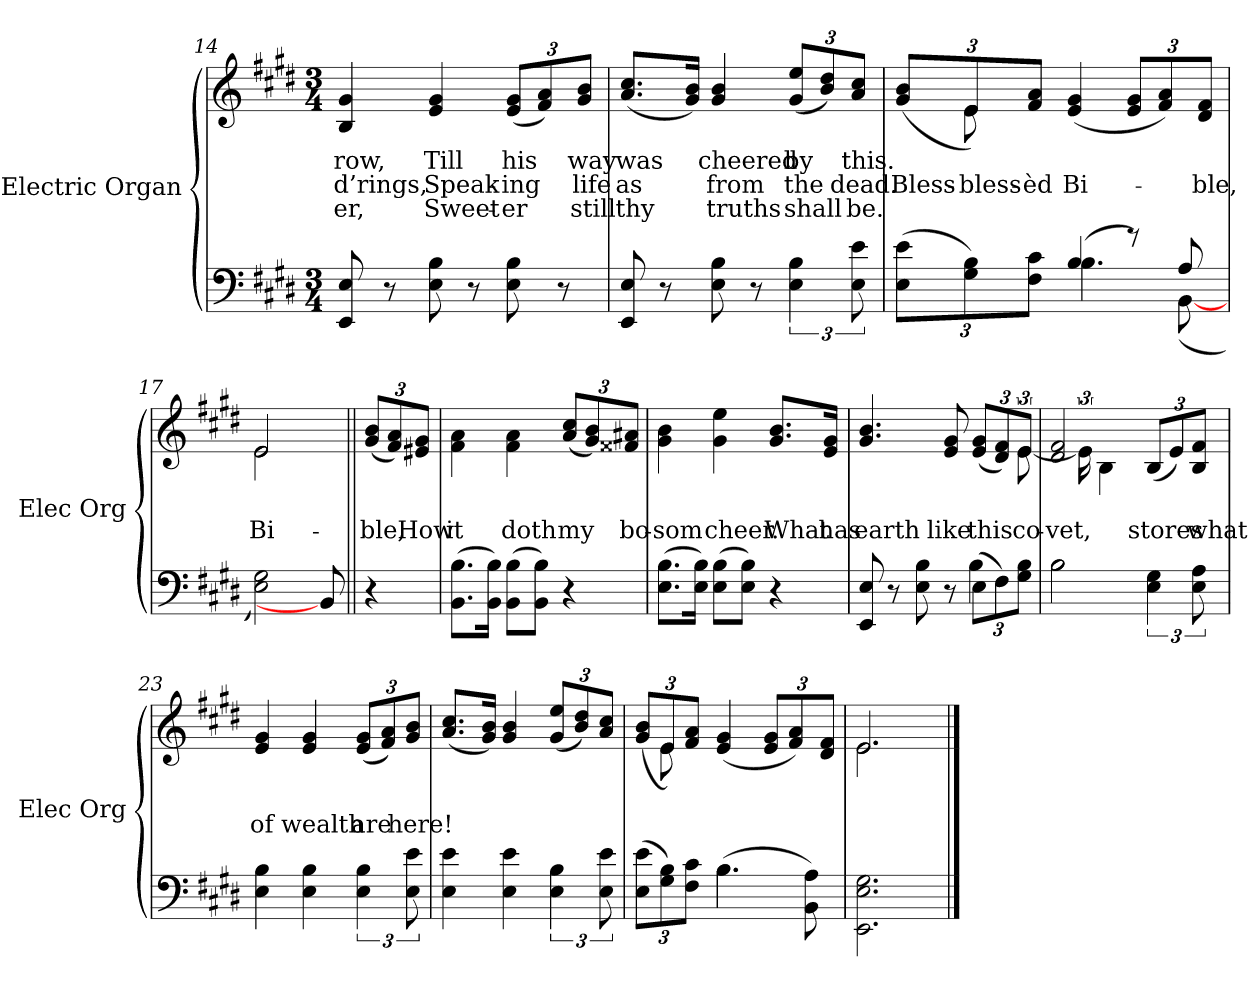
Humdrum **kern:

**kern	**kern	**text	**text	**text
*part2	*part1	*part1	*part1	*part1
*staff2	*staff1	*staff1	*staff1	*staff1
*I"Electric Organ	*I"Electric Organ	*	*	*
*I'Elec Org	*I'Elec Org	*	*	*
*clefF4	*clefG2	*	*	*
*k[f#c#g#d#]	*k[f#c#g#d#]	*	*	*
*E:	*E:	*	*	*
*M3/4	*M3/4	*	*	*
=14	=14	=14	=14	=14
8EE 8E	4B 4g#	-row,	-d’rings,	-er,
8r	.	.	.	.
8E 8B	4e 4g#	Till	Speak-	Sweet-
8r	.	.	.	.
8E 8B	(12e/ 12g#/L	his	-ing	-er
.	12f#/ 12a/)	.	.	.
8r	.	.	.	.
.	12g#/ 12b/J	way	life	still
=15	=15	=15	=15	=15
8EE 8E	(8.a/ 8.cc#/L	was	as	thy
8r	.	.	.	.
.	16g#/ 16b/Jk)	.	.	.
8E 8B	4g# 4b	cheered	from	truths
8r	.	.	.	.
6E 6B	(12g#/ 12ee/L	by	the	shall
.	12b/ 12dd#/)	.	.	.
12E 12e	12a/ 12cc#/J	this.	dead.	be.
=16	=16	=16	=16	=16
*^	*^	*	*	*
(12E\ 12e\L	4ryy	(12g#/ 12b/L	12ryy	.	Bless-	.
12G#\ 12B\)	.	12e/)	8e	.	bless-	.
12F#\ 12c#\J	.	12f#/ 12a/J	.	.	-èd	.
.	.	.	24%13ryy	.	.	.
(4B/	4.B	(4e 4g#	.	.	Bi-	.
8r)	.	12e/ 12g#/L	.	.	.	.
.	.	12f#/ 12a/)	.	.	.	.
8A/	([8BB	.	.	.	.	.
.	.	12d#/ 12f#/J	.	.	-ble,	.
*v	*v	*	*	*	*	*
=17	=17	=17	=17	=17	=17
2E 2G#)	2e/	2e	.	Bi-	.
8BB]	8ryy	8ryy	.	.	.
=18||	=18||	=18||	=18||	=18||	=18||
!	!LO:TX:t=Refrain	!	!	!	!
*	*v	*v	*	*	*
4r	(12g#/ 12b/L	.	-ble,	.
.	12f#/ 12a/)	.	.	.
.	12e#X/ 12g#/J	.	How	.
=19	=19	=19	=19	=19
(8.BB\ 8.B\L	4f#\ 4a\	.	it	.
16BB\ 16B\Jk)	.	.	.	.
(8BB\ 8B\L	4f#\ 4a\	.	doth	.
8BB\ 8B\J)	.	.	.	.
4r	(12a/ 12cc#/L	.	my	.
.	12g#/ 12b/)	.	.	.
.	12f##X/ 12a#X/J	.	bo-	.
=20	=20	=20	=20	=20
(8.E\ 8.B\L	4g#\ 4b\	.	-som	.
16E\ 16B\Jk)	.	.	.	.
(8E\ 8B\L	4g#\ 4ee\	.	cheer.	.
8E\ 8B\J)	.	.	.	.
4r	8.g#/ 8.b/L	.	What	.
.	16e/ 16g#/Jk	.	has	.
=21	=21	=21	=21	=21
*^	*^	*	*	*
8EE 8E	2ryy	4.g# 4.b	3%2ryy	.	earth	.
8r	.	.	.	.	.	.
8E 8B	.	.	.	.	.	.
8r	.	8e 8g#	.	.	like	.
(12E\L	4B	(12e/ 12g#/L	.	.	this	.
12F#\)	.	12d#/ 12f#/)	.	.	.	.
12G#\ 12B\J	.	12e/J	[12e	.	co-	.
=22	=22	=22	=22	=22	=22	=22
2B\	2B	2d# 2f#	24e]	.	-vet,	.
.	.	.	24%11ryy	.	.	.
6E 6G#	4ryy	(12B/L	4B	.	stores	.
.	.	12e/)	.	.	.	.
12E 12A	.	12B/ 12f#/J	.	.	what	.
*v	*v	*	*	*	*	*
*	*v	*v	*	*	*
=23	=23	=23	=23	=23
4E 4B	4e 4g#	.	of	.
4E 4B	4e 4g#	.	wealth	.
6E 6B	(12e/ 12g#/L	.	are	.
.	12f#/ 12a/)	.	.	.
12E 12e	12g#/ 12b/J	.	here!	.
=24	=24	=24	=24	=24
4E 4e	(8.a/ 8.cc#/L	.	.	.
.	16g#/ 16b/Jk)	.	.	.
4E 4e	4g# 4b	.	.	.
6E 6B	(12g#/ 12ee/L	.	.	.
.	12b/ 12dd#/)	.	.	.
12E 12e	12a/ 12cc#/J	.	.	.
=25	=25	=25	=25	=25
*^	*^	*	*	*
(12E\ 12e\L	4ryy	(12g#/ 12b/L	12ryy	.	.	.
12G#\ 12B\)	.	12e/)	8e	.	.	.
12F#\ 12c#\J	.	12f#/ 12a/J	.	.	.	.
.	.	.	24%13ryy	.	.	.
(4.B\	4.B	(4e/ 4g#/	.	.	.	.
.	.	12e/ 12g#/L	.	.	.	.
.	.	12f#/ 12a/)	.	.	.	.
8BB 8A)	8ryy	.	.	.	.	.
.	.	12d#/ 12f#/J	.	.	.	.
*v	*v	*	*	*	*	*
=26	=26	=26	=26	=26	=26
2.EE\ 2.E\ 2.G#\	2.e/	2.e	.	.	.
*	*v	*v	*	*	*
==	==	==	==	==
*-	*-	*-	*-	*-
